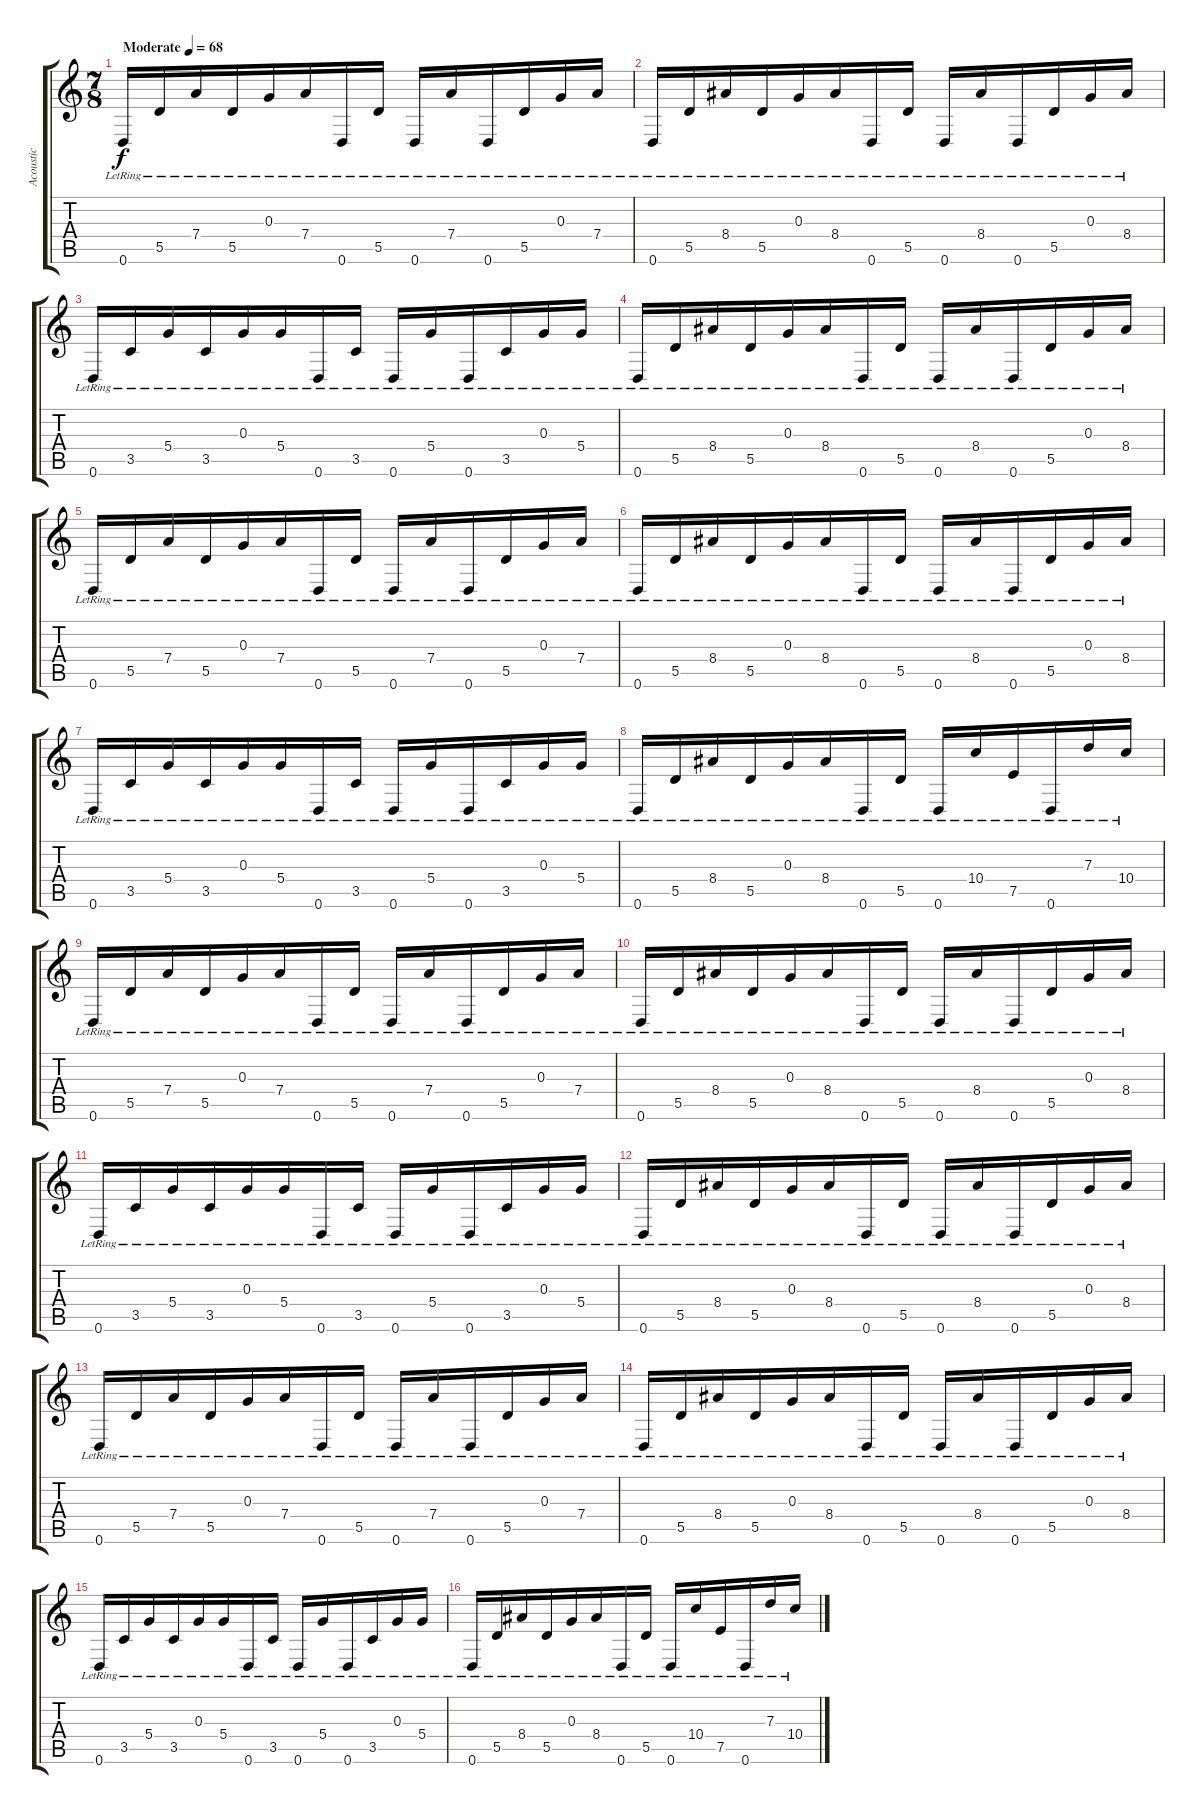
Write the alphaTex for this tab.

\track ("Acoustic" "Acoustic") {instrument acousticguitarsteel}
\staff {score tabs}
\tuning (E4 B3 G3 D3 A2 D2) {hide}
\ts (7 8)
\tempo (68 "Moderate")
\clef g2
\ks c
0.6{lr}.16{dy f instrument acousticguitarsteel} 5.5{lr}.16 7.4{lr}.16 5.5{lr}.16 0.3{lr}.16 7.4{lr}.16 0.6{lr}.16 5.5{lr}.16 0.6{lr}.16 7.4{lr}.16 0.6{lr}.16 5.5{lr}.16 0.3{lr}.16 7.4{lr}.16 |
0.6{lr}.16 5.5{lr}.16 8.4{lr}.16 5.5{lr}.16 0.3{lr}.16 8.4{lr}.16 0.6{lr}.16 5.5{lr}.16 0.6{lr}.16 8.4{lr}.16 0.6{lr}.16 5.5{lr}.16 0.3{lr}.16 8.4{lr}.16 |
0.6{lr}.16 3.5{lr}.16 5.4{lr}.16 3.5{lr}.16 0.3{lr}.16 5.4{lr}.16 0.6{lr}.16 3.5{lr}.16 0.6{lr}.16 5.4{lr}.16 0.6{lr}.16 3.5{lr}.16 0.3{lr}.16 5.4{lr}.16 |
0.6{lr}.16 5.5{lr}.16 8.4{lr}.16 5.5{lr}.16 0.3{lr}.16 8.4{lr}.16 0.6{lr}.16 5.5{lr}.16 0.6{lr}.16 8.4{lr}.16 0.6{lr}.16 5.5{lr}.16 0.3{lr}.16 8.4{lr}.16 |
0.6{lr}.16 5.5{lr}.16 7.4{lr}.16 5.5{lr}.16 0.3{lr}.16 7.4{lr}.16 0.6{lr}.16 5.5{lr}.16 0.6{lr}.16 7.4{lr}.16 0.6{lr}.16 5.5{lr}.16 0.3{lr}.16 7.4{lr}.16 |
0.6{lr}.16 5.5{lr}.16 8.4{lr}.16 5.5{lr}.16 0.3{lr}.16 8.4{lr}.16 0.6{lr}.16 5.5{lr}.16 0.6{lr}.16 8.4{lr}.16 0.6{lr}.16 5.5{lr}.16 0.3{lr}.16 8.4{lr}.16 |
0.6{lr}.16 3.5{lr}.16 5.4{lr}.16 3.5{lr}.16 0.3{lr}.16 5.4{lr}.16 0.6{lr}.16 3.5{lr}.16 0.6{lr}.16 5.4{lr}.16 0.6{lr}.16 3.5{lr}.16 0.3{lr}.16 5.4{lr}.16 |
0.6{lr}.16 5.5{lr}.16 8.4{lr}.16 5.5{lr}.16 0.3{lr}.16 8.4{lr}.16 0.6{lr}.16 5.5{lr}.16 0.6{lr}.16 10.4{lr}.16 7.5{lr}.16 0.6{lr}.16 7.3{lr}.16 10.4{lr}.16 |
0.6{lr}.16 5.5{lr}.16 7.4{lr}.16 5.5{lr}.16 0.3{lr}.16 7.4{lr}.16 0.6{lr}.16 5.5{lr}.16 0.6{lr}.16 7.4{lr}.16 0.6{lr}.16 5.5{lr}.16 0.3{lr}.16 7.4{lr}.16 |
0.6{lr}.16 5.5{lr}.16 8.4{lr}.16 5.5{lr}.16 0.3{lr}.16 8.4{lr}.16 0.6{lr}.16 5.5{lr}.16 0.6{lr}.16 8.4{lr}.16 0.6{lr}.16 5.5{lr}.16 0.3{lr}.16 8.4{lr}.16 |
0.6{lr}.16 3.5{lr}.16 5.4{lr}.16 3.5{lr}.16 0.3{lr}.16 5.4{lr}.16 0.6{lr}.16 3.5{lr}.16 0.6{lr}.16 5.4{lr}.16 0.6{lr}.16 3.5{lr}.16 0.3{lr}.16 5.4{lr}.16 |
0.6{lr}.16 5.5{lr}.16 8.4{lr}.16 5.5{lr}.16 0.3{lr}.16 8.4{lr}.16 0.6{lr}.16 5.5{lr}.16 0.6{lr}.16 8.4{lr}.16 0.6{lr}.16 5.5{lr}.16 0.3{lr}.16 8.4{lr}.16 |
0.6{lr}.16 5.5{lr}.16 7.4{lr}.16 5.5{lr}.16 0.3{lr}.16 7.4{lr}.16 0.6{lr}.16 5.5{lr}.16 0.6{lr}.16 7.4{lr}.16 0.6{lr}.16 5.5{lr}.16 0.3{lr}.16 7.4{lr}.16 |
0.6{lr}.16 5.5{lr}.16 8.4{lr}.16 5.5{lr}.16 0.3{lr}.16 8.4{lr}.16 0.6{lr}.16 5.5{lr}.16 0.6{lr}.16 8.4{lr}.16 0.6{lr}.16 5.5{lr}.16 0.3{lr}.16 8.4{lr}.16 |
0.6{lr}.16 3.5{lr}.16 5.4{lr}.16 3.5{lr}.16 0.3{lr}.16 5.4{lr}.16 0.6{lr}.16 3.5{lr}.16 0.6{lr}.16 5.4{lr}.16 0.6{lr}.16 3.5{lr}.16 0.3{lr}.16 5.4{lr}.16 |
0.6{lr}.16 5.5{lr}.16 8.4{lr}.16 5.5{lr}.16 0.3{lr}.16 8.4{lr}.16 0.6{lr}.16 5.5{lr}.16 0.6{lr}.16 10.4{lr}.16 7.5{lr}.16 0.6{lr}.16 7.3{lr}.16 10.4{lr}.16
